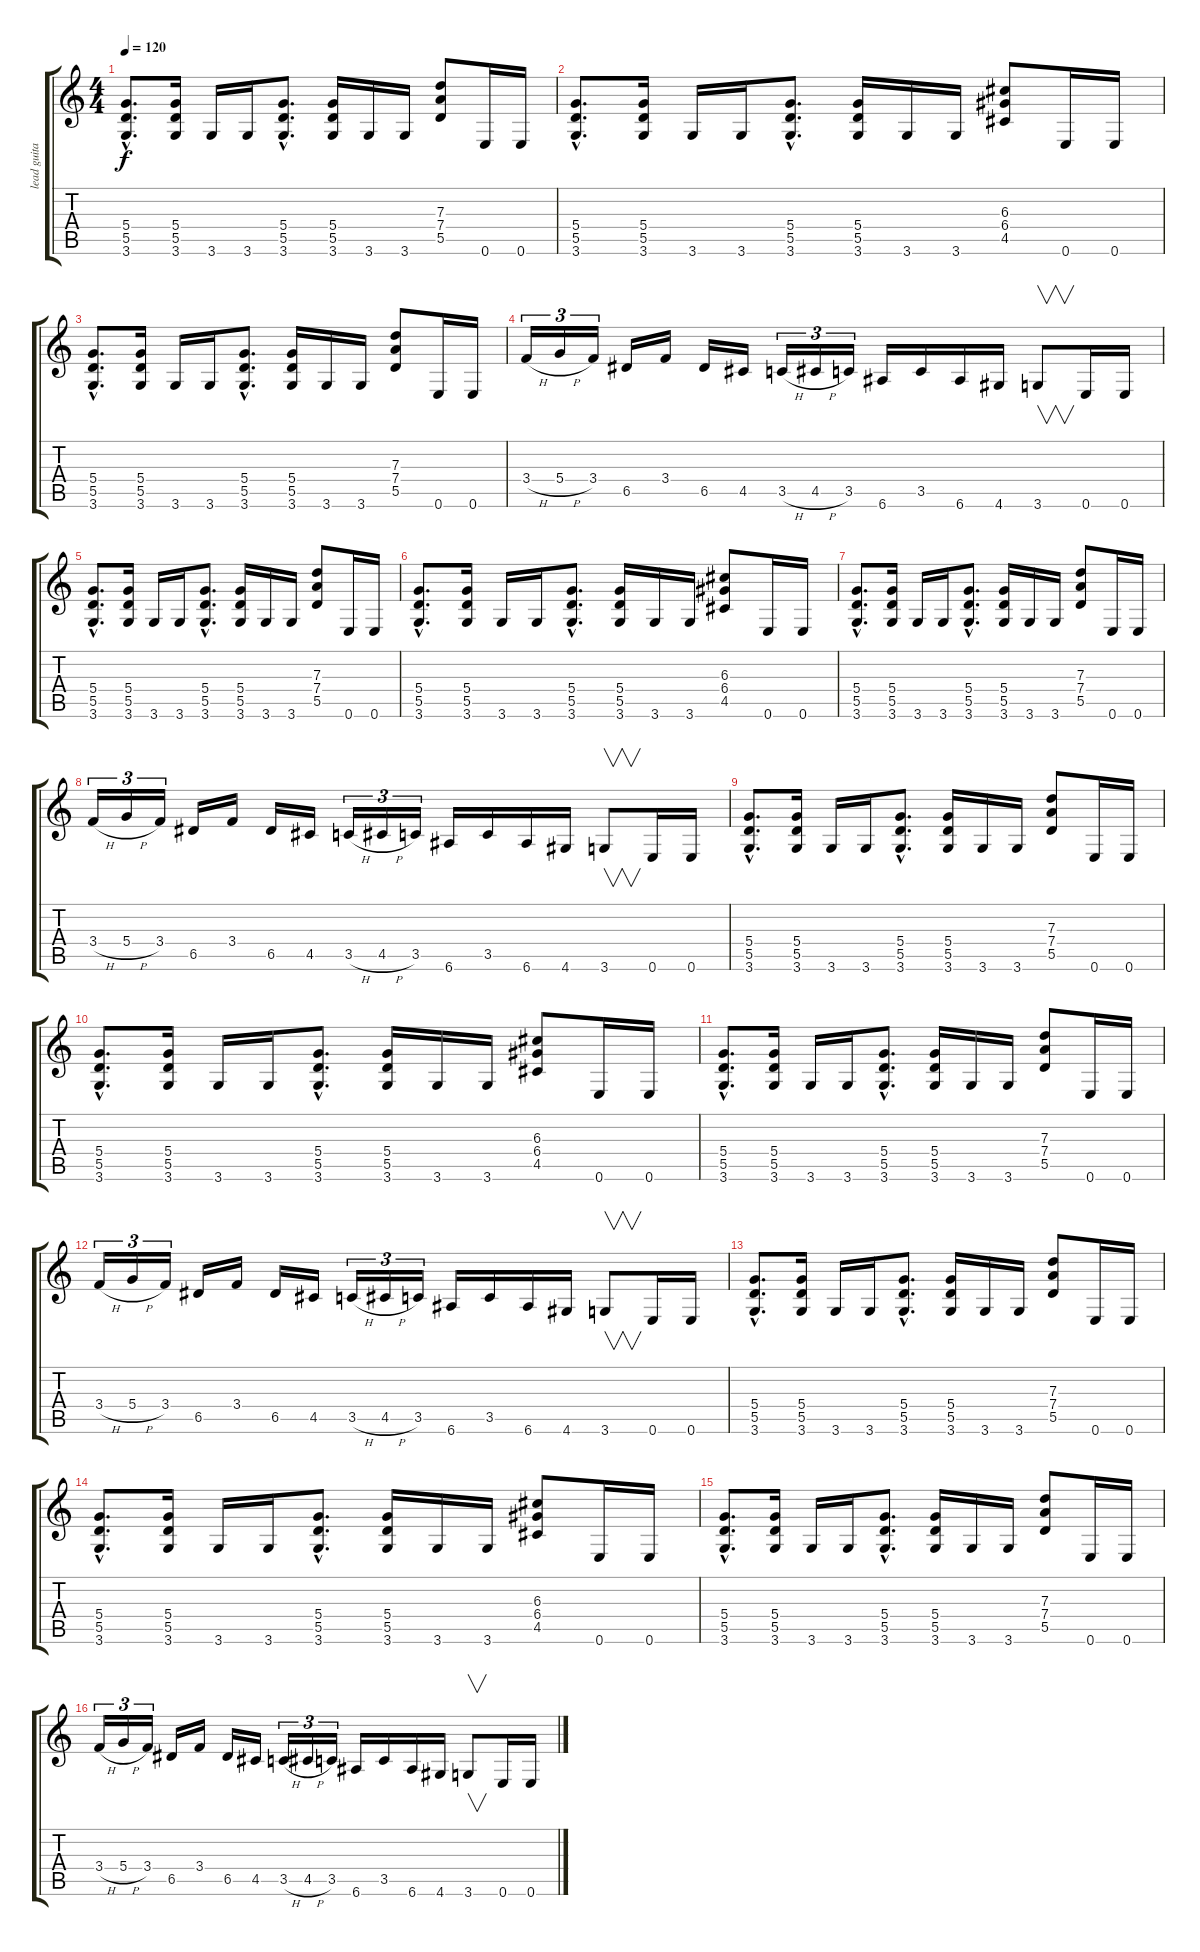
\track ("lead guitar" "lead guita") {instrument overdrivenguitar}
\staff {score tabs}
\tuning (E4 B3 G3 D3 A2 E2) {hide}
\ts (4 4)
\tempo 120
\clef g2
\ks c
(5.4{hac} 5.5{hac} 3.6{hac}).8{d dy f} (5.4 5.5 3.6).16 3.6.16 3.6.16 (5.4{hac} 5.5{hac} 3.6{hac}).8{d} (5.4 5.5 3.6).16 3.6.16 3.6.16 (7.3 7.4 5.5).8 0.6.16 0.6.16 |
(5.4{hac} 5.5{hac} 3.6{hac}).8{d} (5.4 5.5 3.6).16 3.6.16 3.6.16 (5.4{hac} 5.5{hac} 3.6{hac}).8{d} (5.4 5.5 3.6).16 3.6.16 3.6.16 (6.3 6.4 4.5).8 0.6.16 0.6.16 |
(5.4{hac} 5.5{hac} 3.6{hac}).8{d} (5.4 5.5 3.6).16 3.6.16 3.6.16 (5.4{hac} 5.5{hac} 3.6{hac}).8{d} (5.4 5.5 3.6).16 3.6.16 3.6.16 (7.3 7.4 5.5).8 0.6.16 0.6.16 |
3.4{h}.16{tu (3 2)} 5.4{h}.16{tu (3 2)} 3.4.16{tu (3 2)} 6.5.16 3.4.16 6.5.16 4.5.16 3.5{h}.16{tu (3 2)} 4.5{h}.16{tu (3 2)} 3.5.16{tu (3 2)} 6.6.16 3.5.16 6.6.16 4.6.16 3.6.8{v} 0.6.16 0.6.16 |
(5.4{hac} 5.5{hac} 3.6{hac}).8{d} (5.4 5.5 3.6).16 3.6.16 3.6.16 (5.4{hac} 5.5{hac} 3.6{hac}).8{d} (5.4 5.5 3.6).16 3.6.16 3.6.16 (7.3 7.4 5.5).8 0.6.16 0.6.16 |
(5.4{hac} 5.5{hac} 3.6{hac}).8{d} (5.4 5.5 3.6).16 3.6.16 3.6.16 (5.4{hac} 5.5{hac} 3.6{hac}).8{d} (5.4 5.5 3.6).16 3.6.16 3.6.16 (6.3 6.4 4.5).8 0.6.16 0.6.16 |
(5.4{hac} 5.5{hac} 3.6{hac}).8{d} (5.4 5.5 3.6).16 3.6.16 3.6.16 (5.4{hac} 5.5{hac} 3.6{hac}).8{d} (5.4 5.5 3.6).16 3.6.16 3.6.16 (7.3 7.4 5.5).8 0.6.16 0.6.16 |
3.4{h}.16{tu (3 2)} 5.4{h}.16{tu (3 2)} 3.4.16{tu (3 2)} 6.5.16 3.4.16 6.5.16 4.5.16 3.5{h}.16{tu (3 2)} 4.5{h}.16{tu (3 2)} 3.5.16{tu (3 2)} 6.6.16 3.5.16 6.6.16 4.6.16 3.6.8{v} 0.6.16 0.6.16 |
(5.4{hac} 5.5{hac} 3.6{hac}).8{d} (5.4 5.5 3.6).16 3.6.16 3.6.16 (5.4{hac} 5.5{hac} 3.6{hac}).8{d} (5.4 5.5 3.6).16 3.6.16 3.6.16 (7.3 7.4 5.5).8 0.6.16 0.6.16 |
(5.4{hac} 5.5{hac} 3.6{hac}).8{d} (5.4 5.5 3.6).16 3.6.16 3.6.16 (5.4{hac} 5.5{hac} 3.6{hac}).8{d} (5.4 5.5 3.6).16 3.6.16 3.6.16 (6.3 6.4 4.5).8 0.6.16 0.6.16 |
(5.4{hac} 5.5{hac} 3.6{hac}).8{d} (5.4 5.5 3.6).16 3.6.16 3.6.16 (5.4{hac} 5.5{hac} 3.6{hac}).8{d} (5.4 5.5 3.6).16 3.6.16 3.6.16 (7.3 7.4 5.5).8 0.6.16 0.6.16 |
3.4{h}.16{tu (3 2)} 5.4{h}.16{tu (3 2)} 3.4.16{tu (3 2)} 6.5.16 3.4.16 6.5.16 4.5.16 3.5{h}.16{tu (3 2)} 4.5{h}.16{tu (3 2)} 3.5.16{tu (3 2)} 6.6.16 3.5.16 6.6.16 4.6.16 3.6.8{v} 0.6.16 0.6.16 |
(5.4{hac} 5.5{hac} 3.6{hac}).8{d} (5.4 5.5 3.6).16 3.6.16 3.6.16 (5.4{hac} 5.5{hac} 3.6{hac}).8{d} (5.4 5.5 3.6).16 3.6.16 3.6.16 (7.3 7.4 5.5).8 0.6.16 0.6.16 |
(5.4{hac} 5.5{hac} 3.6{hac}).8{d} (5.4 5.5 3.6).16 3.6.16 3.6.16 (5.4{hac} 5.5{hac} 3.6{hac}).8{d} (5.4 5.5 3.6).16 3.6.16 3.6.16 (6.3 6.4 4.5).8 0.6.16 0.6.16 |
(5.4{hac} 5.5{hac} 3.6{hac}).8{d} (5.4 5.5 3.6).16 3.6.16 3.6.16 (5.4{hac} 5.5{hac} 3.6{hac}).8{d} (5.4 5.5 3.6).16 3.6.16 3.6.16 (7.3 7.4 5.5).8 0.6.16 0.6.16 |
3.4{h}.16{tu (3 2)} 5.4{h}.16{tu (3 2)} 3.4.16{tu (3 2)} 6.5.16 3.4.16 6.5.16 4.5.16 3.5{h}.16{tu (3 2)} 4.5{h}.16{tu (3 2)} 3.5.16{tu (3 2)} 6.6.16 3.5.16 6.6.16 4.6.16 3.6.8{v} 0.6.16 0.6.16
